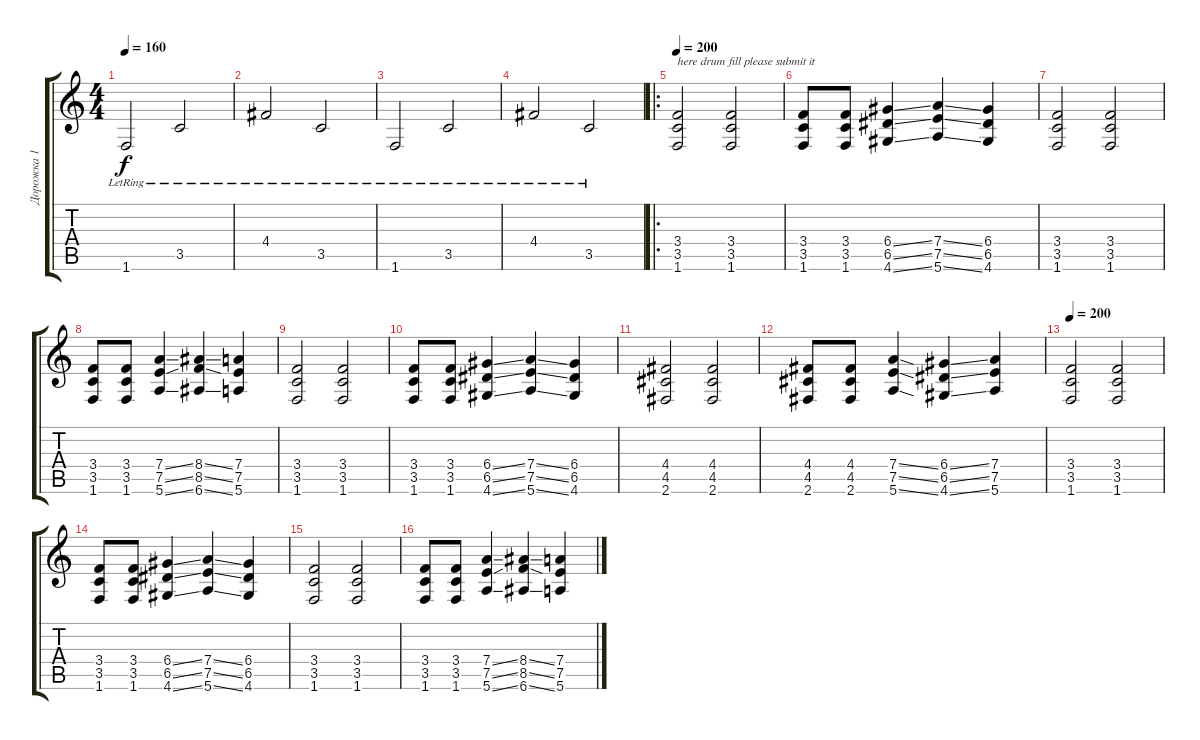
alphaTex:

\track ("Дорожка 1" "Дорожка 1") {instrument distortionguitar}
\staff {score tabs}
\tuning (E4 B3 G3 D3 A2 E2) {hide}
\ts (4 4)
\tempo 160
\clef g2
\ks c
1.6{lr}.2{dy f} 3.5{lr}.2 |
4.4{lr}.2 3.5{lr}.2 |
1.6{lr}.2 3.5{lr}.2 |
4.4{lr}.2 3.5{lr}.2 |
\ro
\tempo 200
(3.4 3.5 1.6).2{txt "here drum fill please submit it" volume 11} (3.4 3.5 1.6).2 |
(3.4 3.5 1.6).8 (3.4 3.5 1.6).8 (6.4{ss} 6.5{ss} 4.6{ss}).4 (7.4{ss} 7.5{ss} 5.6{ss}).4 (6.4 6.5 4.6).4 |
(3.4 3.5 1.6).2 (3.4 3.5 1.6).2 |
(3.4 3.5 1.6).8 (3.4 3.5 1.6).8 (7.4{ss} 7.5{ss} 5.6{ss}).4 (8.4{ss} 8.5{ss} 6.6{ss}).4 (7.4 7.5 5.6).4 |
(3.4 3.5 1.6).2 (3.4 3.5 1.6).2 |
(3.4 3.5 1.6).8 (3.4 3.5 1.6).8 (6.4{ss} 6.5{ss} 4.6{ss}).4 (7.4{ss} 7.5{ss} 5.6{ss}).4 (6.4 6.5 4.6).4 |
(4.4 4.5 2.6).2 (4.4 4.5 2.6).2 |
(4.4 4.5 2.6).8 (4.4 4.5 2.6).8 (7.4{ss} 7.5{ss} 5.6{ss}).4 (6.4{ss} 6.5{ss} 4.6{ss}).4 (7.4 7.5 5.6).4 |
\tempo 200
(3.4 3.5 1.6).2 (3.4 3.5 1.6).2 |
(3.4 3.5 1.6).8 (3.4 3.5 1.6).8 (6.4{ss} 6.5{ss} 4.6{ss}).4 (7.4{ss} 7.5{ss} 5.6{ss}).4 (6.4 6.5 4.6).4 |
(3.4 3.5 1.6).2 (3.4 3.5 1.6).2 |
(3.4 3.5 1.6).8 (3.4 3.5 1.6).8 (7.4{ss} 7.5{ss} 5.6{ss}).4 (8.4{ss} 8.5{ss} 6.6{ss}).4 (7.4 7.5 5.6).4
